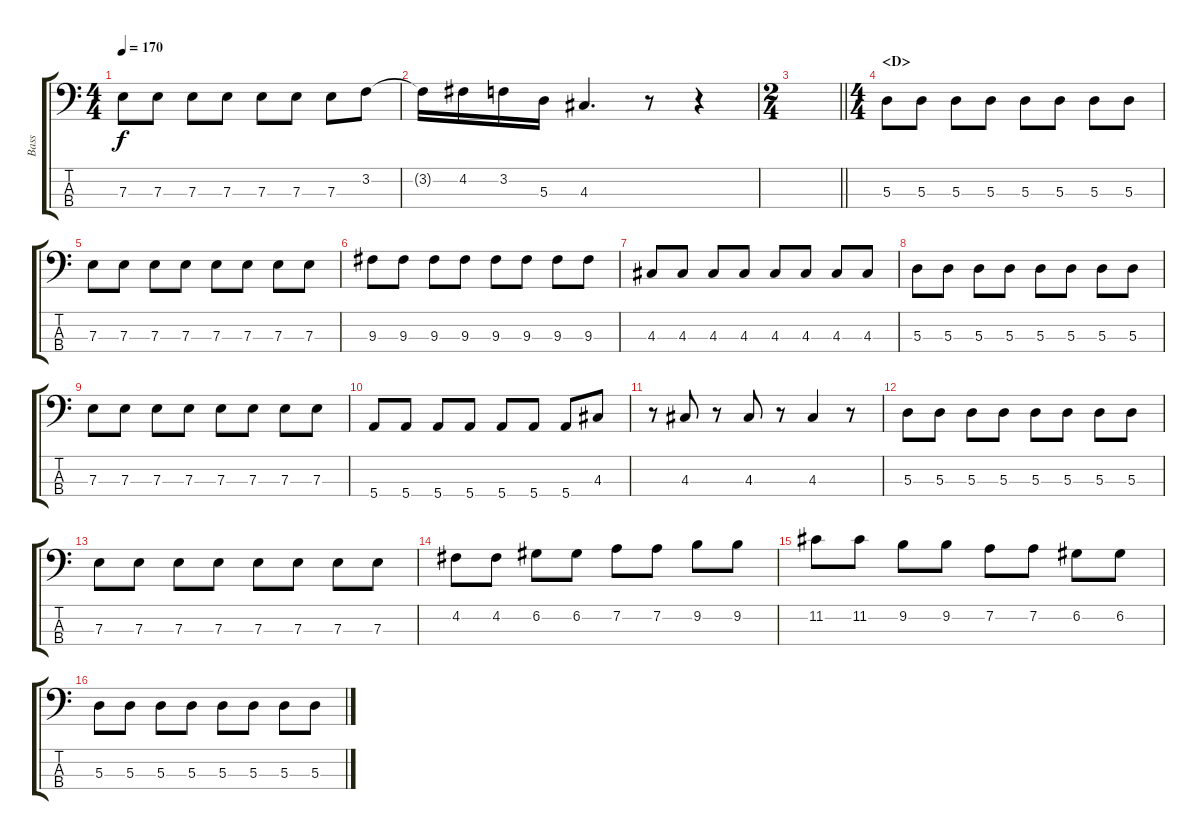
\track ("Bass" "Bass") {instrument electricbassfinger}
\staff {score tabs}
\tuning (G2 D2 A1 E1) {hide}
\ts (4 4)
\tempo 170
\clef f4
\ks c
7.3.8{dy f} 7.3.8 7.3.8 7.3.8 7.3.8 7.3.8 7.3.8 3.2.8 |
3.2{t}.16 4.2.16 3.2.16 5.3.16 4.3.4{d} r.8 r.4 |
\ts (2 4)
\barLineRight lightlight
|
\ts (4 4)
\section ("" "<D>")
5.3.8 5.3.8 5.3.8 5.3.8 5.3.8 5.3.8 5.3.8 5.3.8 |
7.3.8 7.3.8 7.3.8 7.3.8 7.3.8 7.3.8 7.3.8 7.3.8 |
9.3.8 9.3.8 9.3.8 9.3.8 9.3.8 9.3.8 9.3.8 9.3.8 |
4.3.8 4.3.8 4.3.8 4.3.8 4.3.8 4.3.8 4.3.8 4.3.8 |
5.3.8 5.3.8 5.3.8 5.3.8 5.3.8 5.3.8 5.3.8 5.3.8 |
7.3.8 7.3.8 7.3.8 7.3.8 7.3.8 7.3.8 7.3.8 7.3.8 |
5.4.8 5.4.8 5.4.8 5.4.8 5.4.8 5.4.8 5.4.8 4.3.8 |
r.8 4.3.8 r.8 4.3.8 r.8 4.3.4 r.8 |
5.3.8 5.3.8 5.3.8 5.3.8 5.3.8 5.3.8 5.3.8 5.3.8 |
7.3.8 7.3.8 7.3.8 7.3.8 7.3.8 7.3.8 7.3.8 7.3.8 |
4.2.8 4.2.8 6.2.8 6.2.8 7.2.8 7.2.8 9.2.8 9.2.8 |
11.2.8 11.2.8 9.2.8 9.2.8 7.2.8 7.2.8 6.2.8 6.2.8 |
5.3.8 5.3.8 5.3.8 5.3.8 5.3.8 5.3.8 5.3.8 5.3.8
